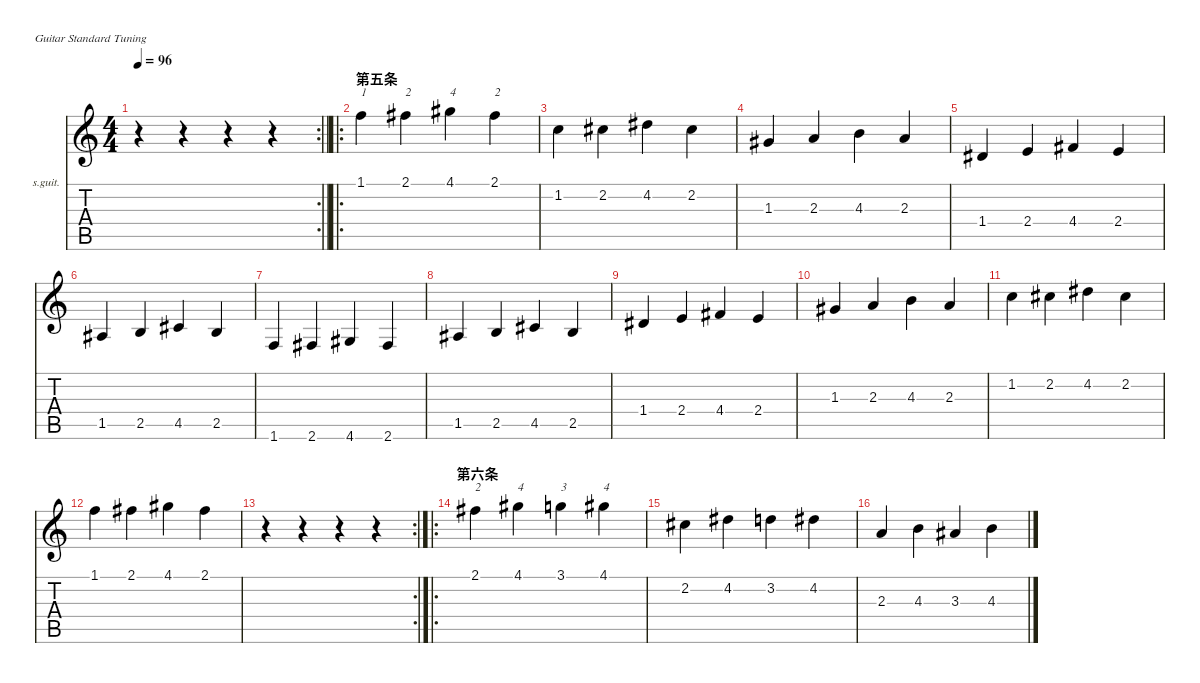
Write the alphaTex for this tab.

\defaultSystemsLayout 4
\hideDynamics
\bracketExtendMode nobrackets
\firstSystemTrackNameOrientation horizontal
\otherSystemsTrackNameOrientation horizontal
\track ("开指练习" "s.guit.") {mute instrument acousticguitarsteel}
\staff {score tabs}
\tuning (E4 B3 G3 D3 A2 E2)
\rc 2
\ts (4 4)
\tempo 96
\clef g2
\barLineRight lightlight
\ks c
r.4{dy f} r.4 r.4 r.4 |
\ro
\section ("" "第五条")
1.1.4{txt "1"} 2.1{acc #}.4{txt "2"} 4.1{acc #}.4{txt "4"} 2.1{acc #}.4{txt "2"} |
1.2.4{dy mf} 2.2{acc #}.4 4.2{acc #}.4 2.2{acc #}.4 |
1.3{acc #}.4 2.3.4 4.3.4 2.3.4 |
1.4{acc #}.4 2.4.4 4.4{acc #}.4 2.4.4 |
1.5{acc #}.4 2.5.4 4.5{acc #}.4 2.5.4 |
1.6.4 2.6{acc #}.4 4.6{acc #}.4 2.6{acc #}.4 |
1.5{acc #}.4 2.5.4 4.5{acc #}.4 2.5.4 |
1.4{acc #}.4 2.4.4 4.4{acc #}.4 2.4.4 |
1.3{acc #}.4 2.3.4 4.3.4 2.3.4 |
1.2.4 2.2{acc #}.4 4.2{acc #}.4 2.2{acc #}.4 |
1.1.4 2.1{acc #}.4 4.1{acc #}.4 2.1{acc #}.4 |
\rc 2
r.4 r.4 r.4 r.4 |
\ro
\section ("" "第六条")
2.1{acc #}.4{txt "2" dy f} 4.1{acc #}.4{txt "4"} 3.1.4{txt "3"} 4.1{acc #}.4{txt "4"} |
2.2{acc #}.4{dy mf} 4.2{acc #}.4 3.2.4 4.2{acc #}.4 |
2.3.4 4.3.4 3.3{acc #}.4 4.3.4
